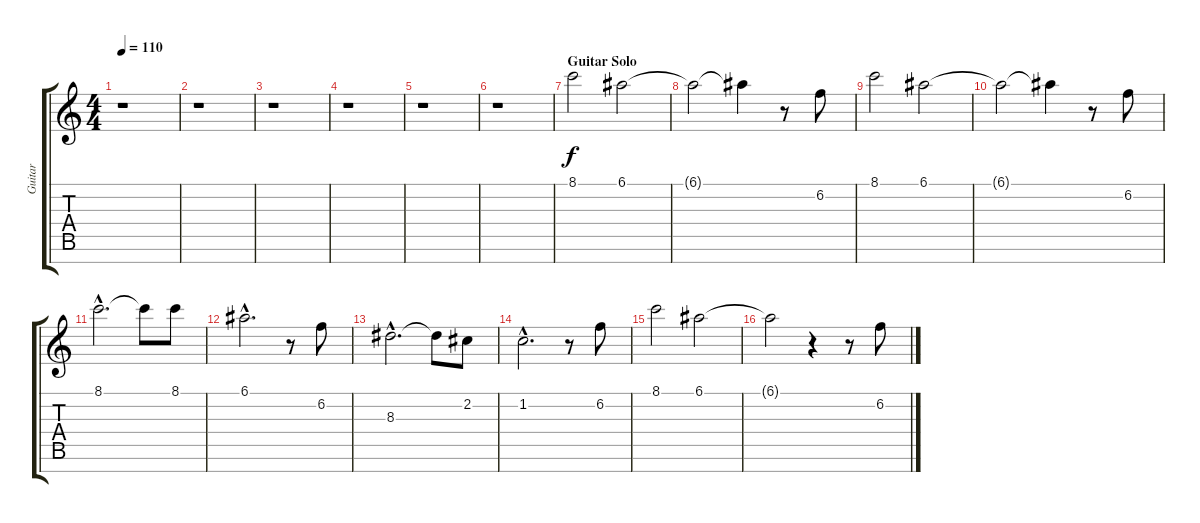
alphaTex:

\track ("Guitar" "Guitar") {instrument distortionguitar}
\staff {score tabs}
\tuning (E4 B3 G3 D3 A2 E2 B1) {hide}
\ts (4 4)
\tempo 110
\clef g2
\ks c
r.1{dy f} |
r.1 |
r.1 |
r.1 |
r.1 |
r.1 |
\section ("" "Guitar Solo")
8.1.2{instrument distortionguitar} 6.1.2 |
6.1{t}.2 6.1{t}.4 r.8 6.2.8 |
8.1.2 6.1.2 |
6.1{t}.2 6.1{t}.4 r.8 6.2.8 |
8.1{hac}.2{d} 8.1{t}.8 8.1.8 |
6.1{hac}.2{d} r.8 6.2.8 |
8.3{hac}.2{d} 8.3{t}.8 2.2.8 |
1.2{hac}.2{d} r.8 6.2.8 |
8.1.2 6.1.2 |
6.1{t}.2 r.4 r.8 6.2.8
